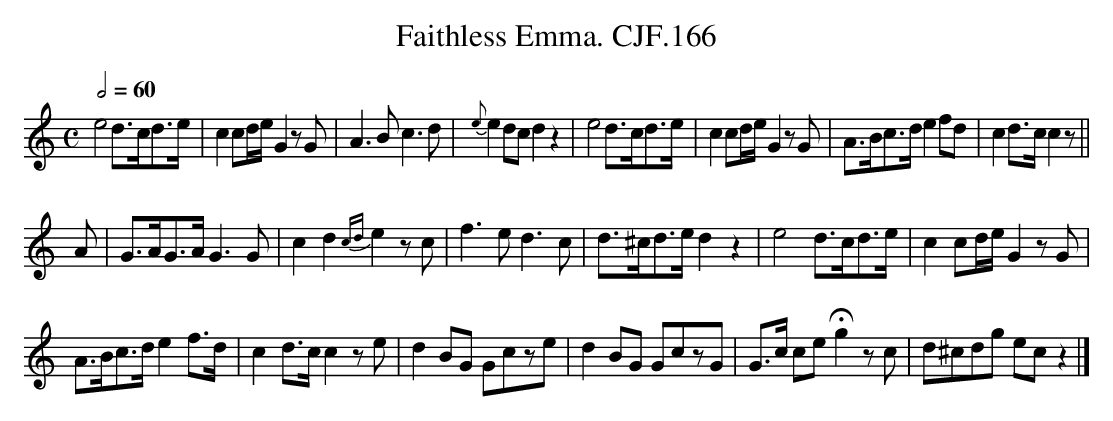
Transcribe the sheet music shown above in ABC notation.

X:1
T:Faithless Emma. CJF.166
M:C
L:1/8
Q:2/4=60
K:C
e4d>cd>e|c2cd/e/G2zG|A3Bc3d|{e}e2dcd2z2|\
e4d>cd>e|c2cd/e/G2zG|A>Bc>de2fd|c2d>cc2z||
A|G>AG>AG3G|c2d2{cd}e2zc|f3ed3c|d>^cd>ed2z2|\
e4d>cd>e|c2cd/e/G2zG|
A>Bc>de2f>d|c2d>cc2ze|\
d2BG Gcze|d2BG GczG|G>c ceHg2zc|d^cdg ecz2|]
